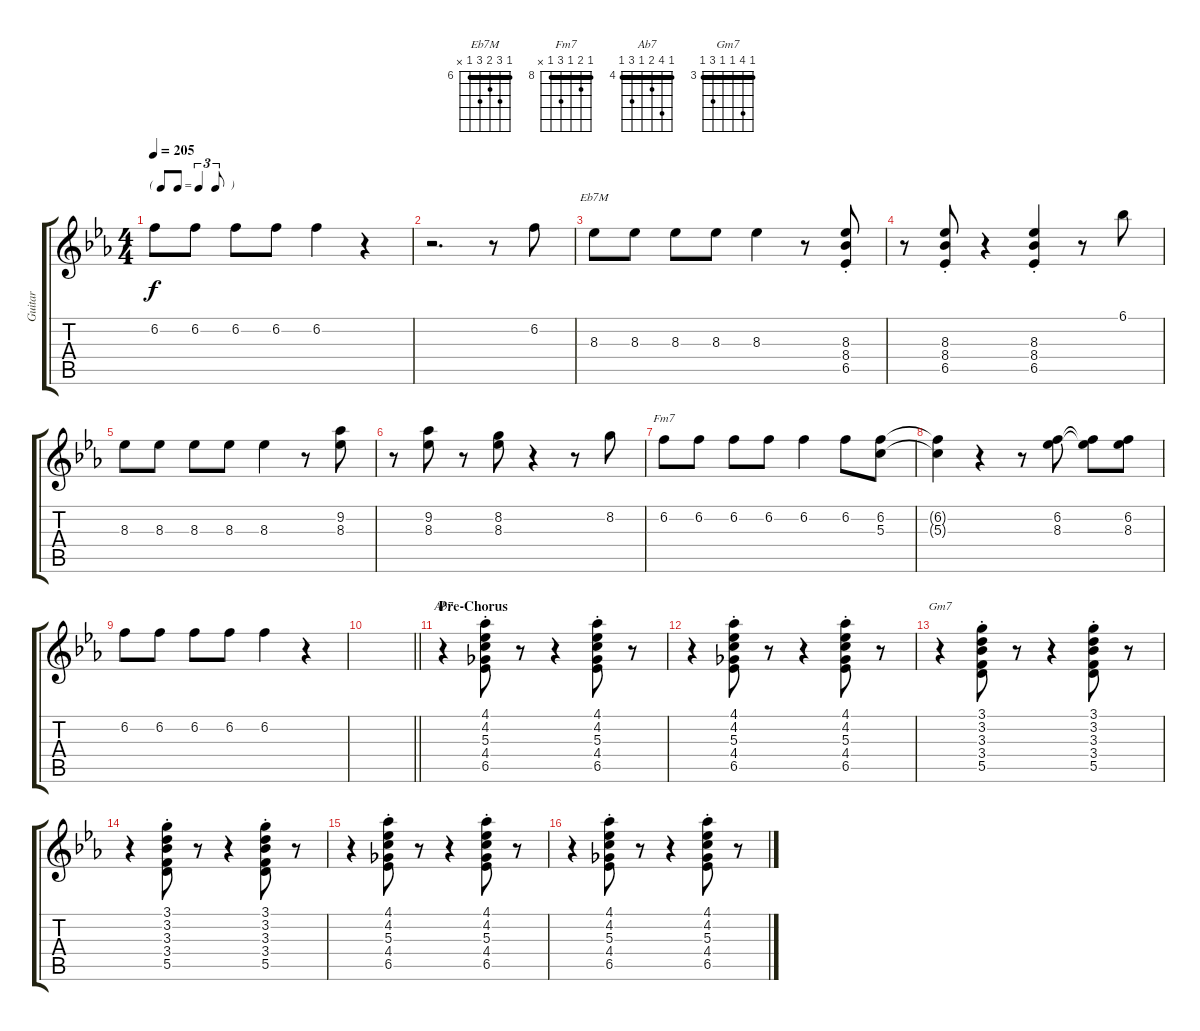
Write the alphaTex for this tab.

\track ("Guitar" "Guitar") {instrument electricguitarclean}
\staff {score tabs}
\tuning (E4 B3 G3 D3 A2 E2) {hide}
\chord ("Eb7M" 6 8 7 8 6 x) {firstfret 6 barre 6}
\chord ("Fm7" 8 9 8 10 8 x) {firstfret 8 barre 8}
\chord ("Ab7" 4 7 5 4 6 4) {firstfret 4 barre 4}
\chord ("Gm7" 3 6 3 3 5 3) {firstfret 3 barre 3}
\ts (4 4)
\tf triplet8th
\tempo 205
\clef g2
\ks eb
6.2.8{dy f} 6.2.8 6.2.8 6.2.8 6.2.4 r.4 |
r.2{d} r.8 6.2.8 |
8.3.8{ch "Eb7M"} 8.3.8 8.3.8 8.3.8 8.3.4 r.8 (8.3{st} 8.4{st} 6.5{st}).8 |
r.8 (8.3{st} 8.4{st} 6.5{st}).8 r.4 (8.3{st} 8.4{st} 6.5{st}).4 r.8 6.1.8 |
8.3.8 8.3.8 8.3.8 8.3.8 8.3.4 r.8 (9.2 8.3).8 |
r.8 (9.2 8.3).8 r.8 (8.2 8.3).8 r.4 r.8 8.2.8 |
6.2.8{ch "Fm7"} 6.2.8 6.2.8 6.2.8 6.2.4 6.2.8 (6.2 5.3).8 |
(6.2{t} 5.3{t}).4 r.4 r.8 (6.2 8.3).8 (6.2{t} 8.3{t}).8 (6.2 8.3).8 |
6.2.8 6.2.8 6.2.8 6.2.8 6.2.4 r.4 |
\barLineRight lightlight
|
\section ("" "Pre-Chorus")
r.4{ch "Ab7"} (4.1{st} 4.2{st} 5.3{st} 4.4{st} 6.5{st}).8 r.8 r.4 (4.1{st} 4.2{st} 5.3{st} 4.4{st} 6.5{st}).8 r.8 |
r.4 (4.1{st} 4.2{st} 5.3{st} 4.4{st} 6.5{st}).8 r.8 r.4 (4.1{st} 4.2{st} 5.3{st} 4.4{st} 6.5{st}).8 r.8 |
r.4{ch "Gm7"} (3.1{st} 3.2{st} 3.3{st} 3.4{st} 5.5{st}).8 r.8 r.4 (3.1{st} 3.2{st} 3.3{st} 3.4{st} 5.5{st}).8 r.8 |
r.4 (3.1{st} 3.2{st} 3.3{st} 3.4{st} 5.5{st}).8 r.8 r.4 (3.1{st} 3.2{st} 3.3{st} 3.4{st} 5.5{st}).8 r.8 |
r.4 (4.1{st} 4.2{st} 5.3{st} 4.4{st} 6.5{st}).8 r.8 r.4 (4.1{st} 4.2{st} 5.3{st} 4.4{st} 6.5{st}).8 r.8 |
r.4 (4.1{st} 4.2{st} 5.3{st} 4.4{st} 6.5{st}).8 r.8 r.4 (4.1{st} 4.2{st} 5.3{st} 4.4{st} 6.5{st}).8 r.8
